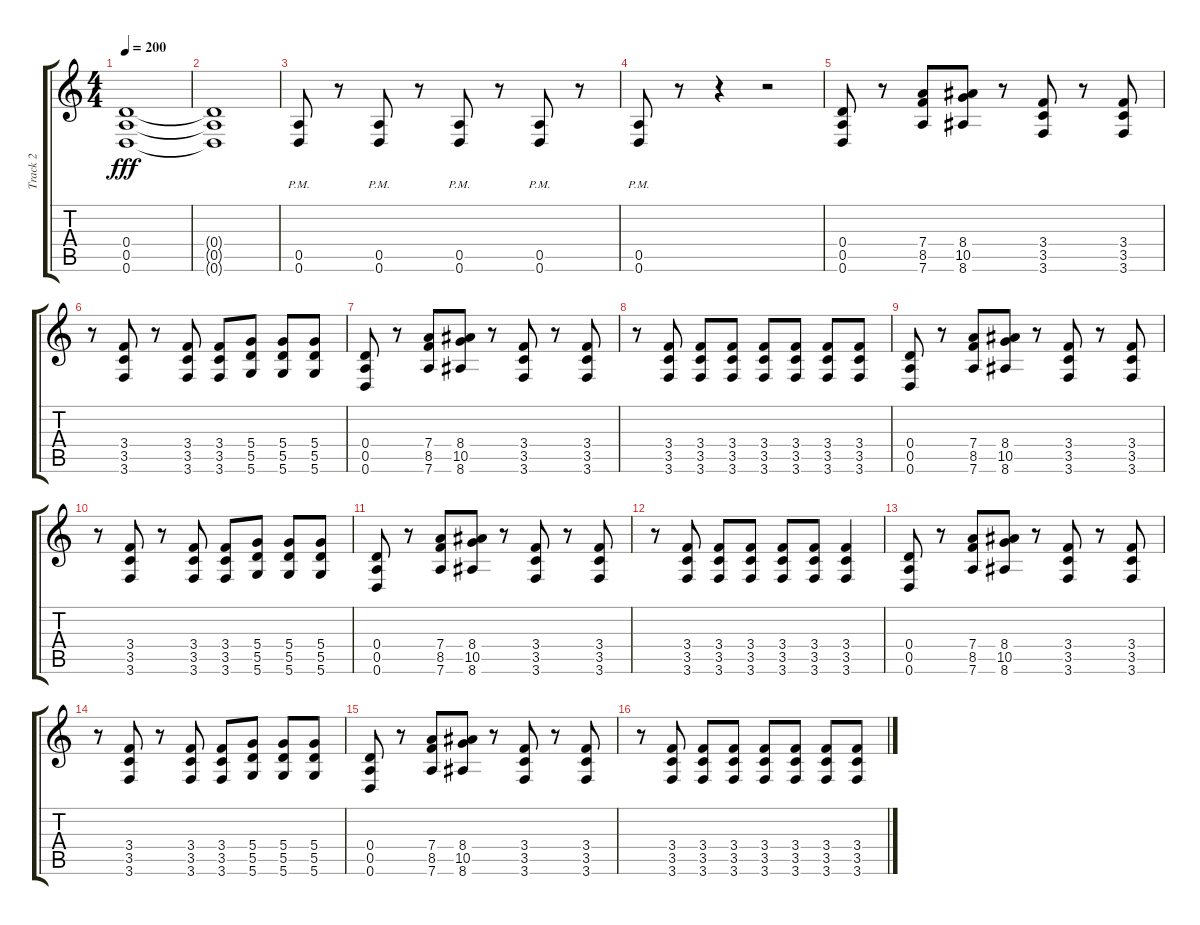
\track ("Track 2" "Track 2") {instrument distortionguitar}
\staff {score tabs}
\tuning (E4 B3 G3 D3 A2 D2) {hide}
\ts (4 4)
\tempo 200
\clef g2
\ks c
(0.4 0.5 0.6).1{dy fff} |
(0.4{t} 0.5{t} 0.6{t}).1 |
(0.5{pm} 0.6{pm}).8 r.8 (0.5{pm} 0.6{pm}).8 r.8 (0.5{pm} 0.6{pm}).8 r.8 (0.5{pm} 0.6{pm}).8 r.8 |
(0.5{pm} 0.6{pm}).8 r.8 r.4 r.2 |
(0.4 0.5 0.6).8 r.8 (7.4 8.5 7.6).8 (8.4 10.5 8.6).8 r.8 (3.4 3.5 3.6).8 r.8 (3.4 3.5 3.6).8 |
r.8 (3.4 3.5 3.6).8 r.8 (3.4 3.5 3.6).8 (3.4 3.5 3.6).8 (5.4 5.5 5.6).8 (5.4 5.5 5.6).8 (5.4 5.5 5.6).8 |
(0.4 0.5 0.6).8 r.8 (7.4 8.5 7.6).8 (8.4 10.5 8.6).8 r.8 (3.4 3.5 3.6).8 r.8 (3.4 3.5 3.6).8 |
r.8 (3.4 3.5 3.6).8 (3.4 3.5 3.6).8 (3.4 3.5 3.6).8 (3.4 3.5 3.6).8 (3.4 3.5 3.6).8 (3.4 3.5 3.6).8 (3.4 3.5 3.6).8 |
(0.4 0.5 0.6).8 r.8 (7.4 8.5 7.6).8 (8.4 10.5 8.6).8 r.8 (3.4 3.5 3.6).8 r.8 (3.4 3.5 3.6).8 |
r.8 (3.4 3.5 3.6).8 r.8 (3.4 3.5 3.6).8 (3.4 3.5 3.6).8 (5.4 5.5 5.6).8 (5.4 5.5 5.6).8 (5.4 5.5 5.6).8 |
(0.4 0.5 0.6).8 r.8 (7.4 8.5 7.6).8 (8.4 10.5 8.6).8 r.8 (3.4 3.5 3.6).8 r.8 (3.4 3.5 3.6).8 |
r.8 (3.4 3.5 3.6).8 (3.4 3.5 3.6).8 (3.4 3.5 3.6).8 (3.4 3.5 3.6).8 (3.4 3.5 3.6).8 (3.4 3.5 3.6).4 |
(0.4 0.5 0.6).8 r.8 (7.4 8.5 7.6).8 (8.4 10.5 8.6).8 r.8 (3.4 3.5 3.6).8 r.8 (3.4 3.5 3.6).8 |
r.8 (3.4 3.5 3.6).8 r.8 (3.4 3.5 3.6).8 (3.4 3.5 3.6).8 (5.4 5.5 5.6).8 (5.4 5.5 5.6).8 (5.4 5.5 5.6).8 |
(0.4 0.5 0.6).8 r.8 (7.4 8.5 7.6).8 (8.4 10.5 8.6).8 r.8 (3.4 3.5 3.6).8 r.8 (3.4 3.5 3.6).8 |
r.8 (3.4 3.5 3.6).8 (3.4 3.5 3.6).8 (3.4 3.5 3.6).8 (3.4 3.5 3.6).8 (3.4 3.5 3.6).8 (3.4 3.5 3.6).8 (3.4 3.5 3.6).8
